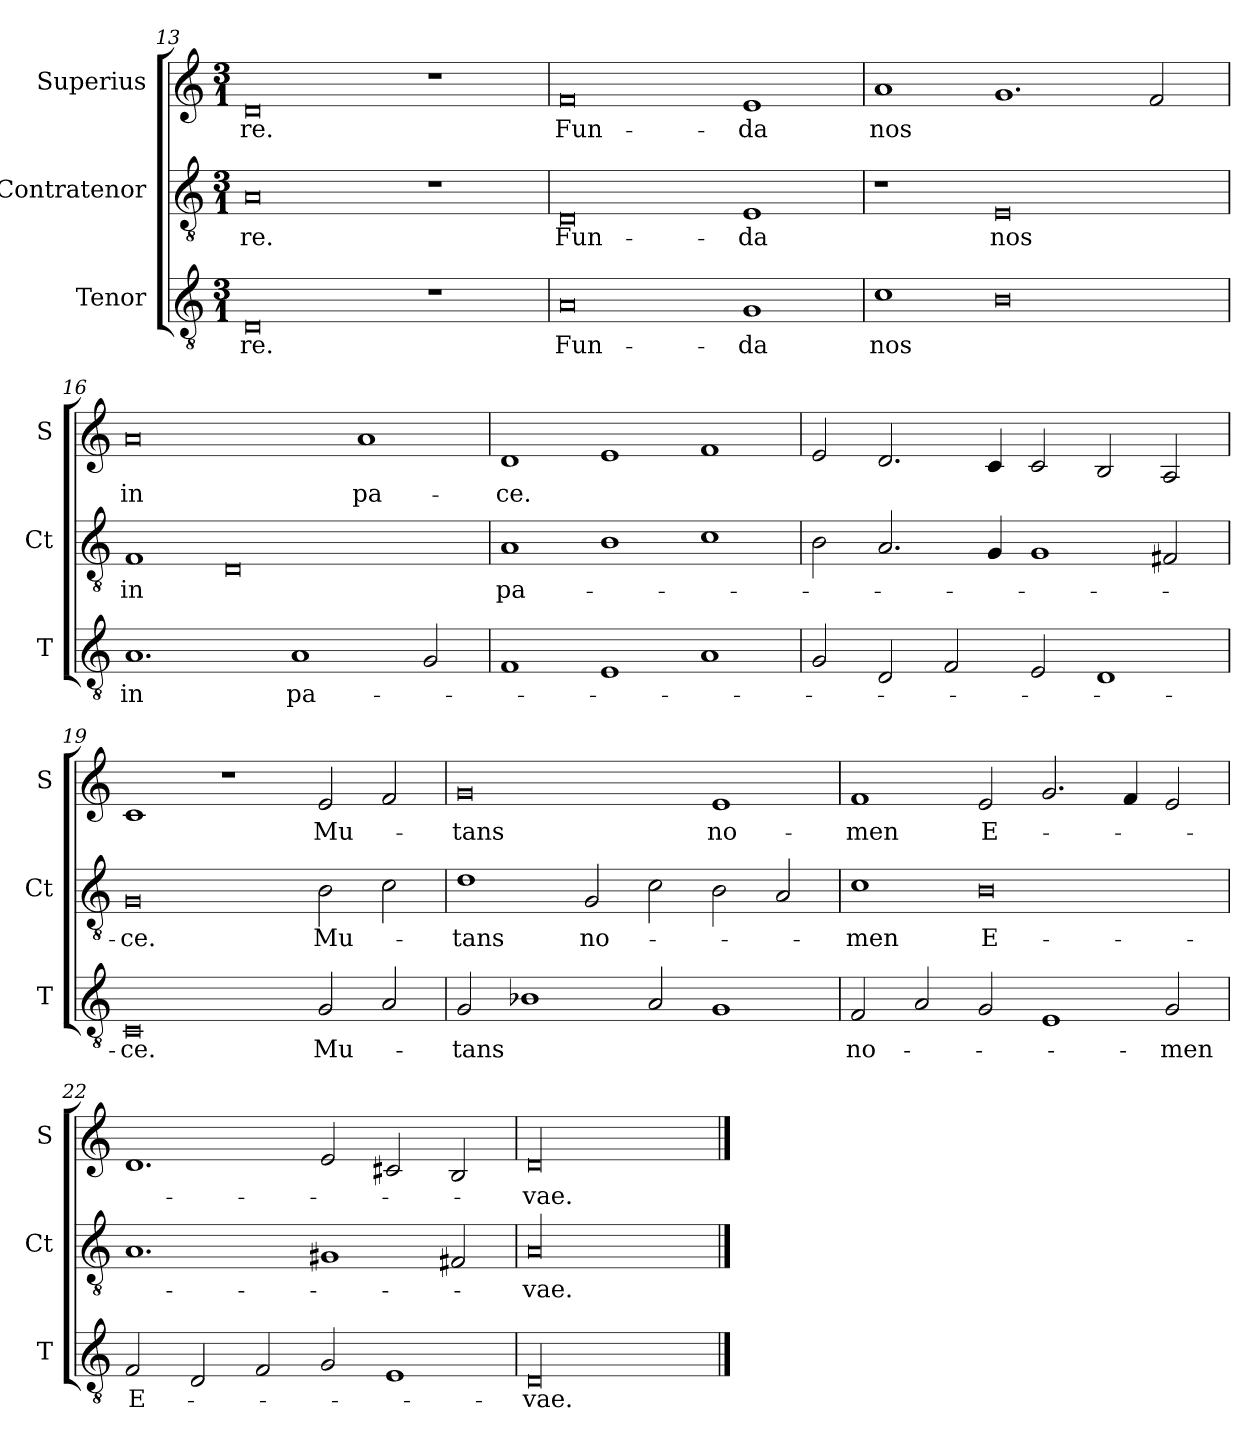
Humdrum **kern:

**kern	**text	**kern	**text	**kern	**text
*part3	*part3	*part2	*part2	*part1	*part1
*staff3	*staff3	*staff2	*staff2	*staff1	*staff1
*I"Tenor	*	*I"Contratenor	*	*I"Superius	*
*I'T	*	*I'Ct	*	*I'S	*
*clefGv2	*	*clefGv2	*	*clefG2	*
*k[]	*	*k[]	*	*k[]	*
*M3/1	*	*M3/1	*	*M3/1	*
=13	=13	=13	=13	=13	=13
0D	-re.	0A	-re.	0d	-re.
1r	.	1r	.	1r	.
=14	=14	=14	=14	=14	=14
0A	Fun-	0D	Fun-	0f	Fun-
1G	-da	1E	-da	1e	-da
=15	=15	=15	=15	=15	=15
1c	nos	1r	.	1a	nos
0B	.	0E	nos	1.g	.
.	.	.	.	2f/	.
=16	=16	=16	=16	=16	=16
1.A	in	1F	in	0a	in
.	.	0D	.	.	.
1A	pa-	.	.	.	.
.	.	.	.	1a	pa-
2G/	.	.	.	.	.
=17	=17	=17	=17	=17	=17
1F	.	1A	pa-	1d	-ce.
1E	.	1B	.	1e	.
1A	.	1c	.	1f	.
=18	=18	=18	=18	=18	=18
2G/	.	2B\	.	2e/	.
2D/	.	2.A/	.	2.d/	.
2F/	.	.	.	.	.
.	.	4G/	.	4c/	.
2E/	.	1G	.	2c/	.
1D	.	.	.	2B/	.
.	.	2F#X/	.	2A/	.
=19	=19	=19	=19	=19	=19
0C	-ce.	0G	-ce.	1c	.
.	.	.	.	1r	.
2G/	Mu-	2B\	Mu-	2e/	Mu-
2A/	.	2c\	.	2f/	.
=20	=20	=20	=20	=20	=20
2G/	-tans	1d	-tans	0g	-tans
1B-X	.	.	.	.	.
.	.	2G/	no-	.	.
2A/	.	2c\	.	.	.
1G	.	2B\	.	1e	no-
.	.	2A/	.	.	.
=21	=21	=21	=21	=21	=21
2F/	no-	1c	-men	1f	-men
2A/	.	.	.	.	.
2G/	.	0B	E-	2e/	E-
1E	.	.	.	2.g/	.
.	.	.	.	4f/	.
2G/	-men	.	.	2e/	.
=22	=22	=22	=22	=22	=22
2F/	E-	1.A	.	1.d	.
2D/	.	.	.	.	.
2F/	.	.	.	.	.
2G/	.	1G#X	.	2e/	.
1E	.	.	.	2c#X/	.
.	.	2F#X/	.	2B/	.
=23	=23	=23	=23	=23	=23
!LO:N:vis=00	!	!LO:N:vis=00	!	!LO:N:vis=00	!
0.D	-vae.	0.A	-vae.	0.d	-vae.
==	==	==	==	==	==
*-	*-	*-	*-	*-	*-
